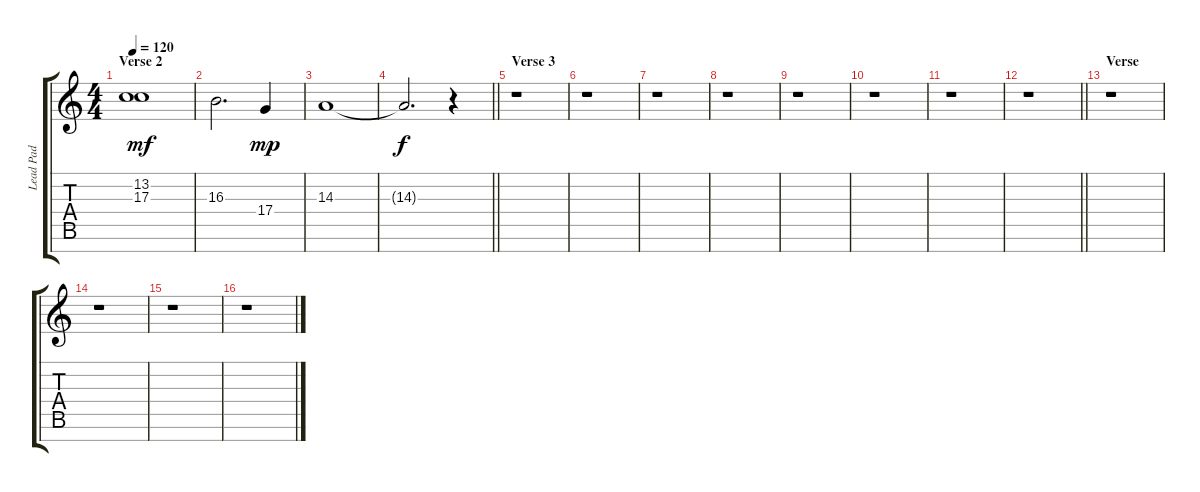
\track ("Lead Pad" "Lead Pad") {instrument pad4choir}
\staff {score tabs}
\tuning (E4 B3 G3 D3 A2 E2 B1) {hide}
\ts (4 4)
\section ("" "Verse 2")
\tempo 120
\clef g2
\ks c
(13.2 17.3).1{dy mf} |
16.3.2{d} 17.4.4{dy mp} |
14.3.1 |
\barLineRight lightlight
14.3{t}.2{d dy f} r.4 |
\section ("" "Verse 3")
r.1 |
r.1 |
r.1 |
r.1 |
r.1 |
r.1 |
r.1 |
\barLineRight lightlight
r.1 |
\section ("" "Verse")
r.1 |
r.1 |
r.1 |
r.1
